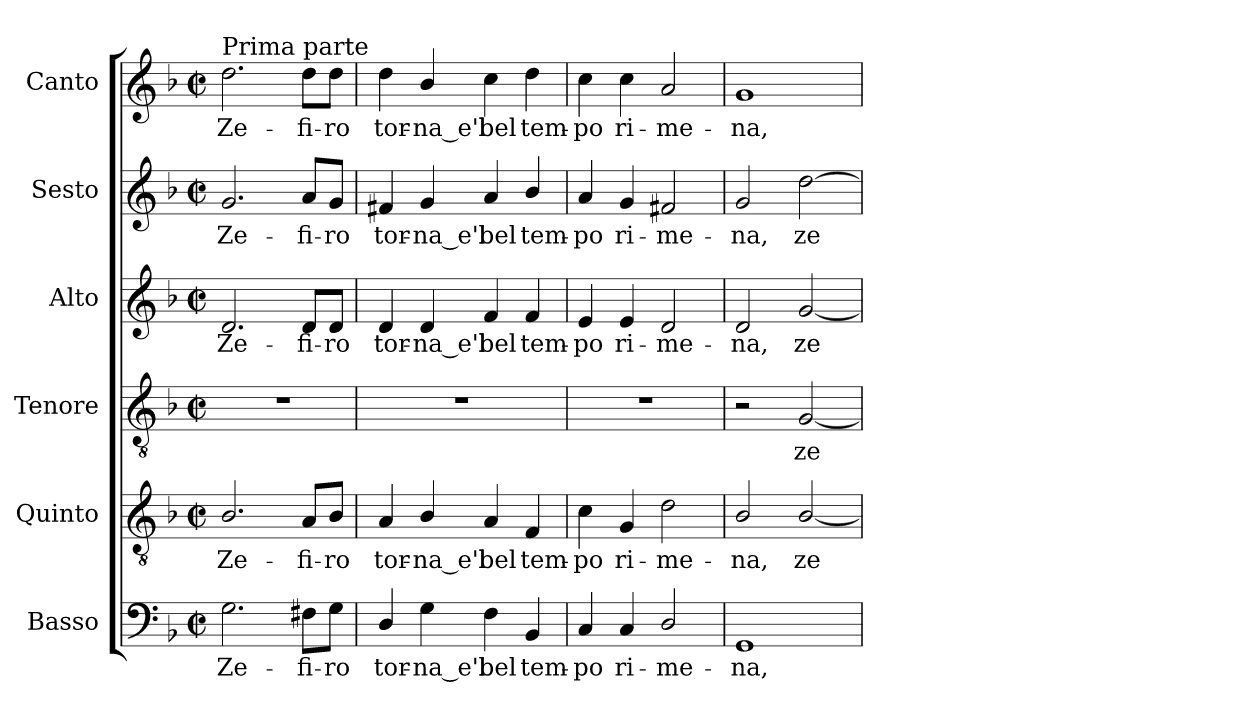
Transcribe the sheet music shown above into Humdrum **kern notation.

**kern	**text	**kern	**text	**kern	**text	**kern	**text	**kern	**text	**kern	**text
*part6	*part6	*part5	*part5	*part4	*part4	*part3	*part3	*part2	*part2	*part1	*part1
*staff6	*staff6	*staff5	*staff5	*staff4	*staff4	*staff3	*staff3	*staff2	*staff2	*staff1	*staff1
*I"Basso	*	*I"Quinto	*	*I"Tenore	*	*I"Alto	*	*I"Sesto	*	*I"Canto	*
*I'B.	*	*I'T.	*	*I'T.	*	*I'A.	*	*I'S.	*	*	*
!!LO:PB:g=z
*clefF4	*	*clefGv2	*	*clefGv2	*	*clefG2	*	*clefG2	*	*clefG2	*
*	*	*ITrd7c12	*	*ITrd7c12	*	*	*	*	*	*	*
*k[b-]	*	*k[b-]	*	*k[b-]	*	*k[b-]	*	*k[b-]	*	*k[b-]	*
*F:	*	*F:	*	*F:	*	*F:	*	*F:	*	*F:	*
*M2/2	*	*M2/2	*	*M2/2	*	*M2/2	*	*M2/2	*	*M2/2	*
*met(c|)	*	*met(c|)	*	*met(c|)	*	*met(c|)	*	*met(c|)	*	*met(c|)	*
=1	=1	=1	=1	=1	=1	=1	=1	=1	=1	=1	=1
!	!LO:LY:b:color=#000000	!	!	!	!	!	!	!	!	!	!
!	!	!	!LO:LY:b:color=#000000	!	!	!	!	!	!	!	!
!	!	!	!	!	!	!	!LO:LY:b:color=#000000	!	!	!	!
!	!	!	!	!	!	!	!	!	!LO:LY:b:color=#000000	!	!
!	!	!	!	!	!	!	!	!	!	!LO:TX:a:t=Prima parte	!
!	!	!	!	!	!	!	!	!	!	!	!LO:LY:b:color=#000000
2.Gi\	Ze-	2.BB-i/	Ze-	1r	.	2.di/	Ze-	2.gi/	Ze-	2.ddi\	Ze-
!	!LO:LY:b:color=#000000	!	!	!	!	!	!	!	!	!	!
!	!	!	!LO:LY:b:color=#000000	!	!	!	!	!	!	!	!
!	!	!	!	!	!	!	!LO:LY:b:color=#000000	!	!	!	!
!	!	!	!	!	!	!	!	!	!LO:LY:b:color=#000000	!	!
!	!	!	!	!	!	!	!	!	!	!	!LO:LY:b:color=#000000
8F#Xi\L	-fi-	8AAi/L	-fi-	.	.	8di/L	-fi-	8ai/L	-fi-	8ddi\L	-fi-
!	!LO:LY:b:color=#000000	!	!	!	!	!	!	!	!	!	!
!	!	!	!LO:LY:b:color=#000000	!	!	!	!	!	!	!	!
!	!	!	!	!	!	!	!LO:LY:b:color=#000000	!	!	!	!
!	!	!	!	!	!	!	!	!	!LO:LY:b:color=#000000	!	!
!	!	!	!	!	!	!	!	!	!	!	!LO:LY:b:color=#000000
8Gi\J	-ro	8BB-i/J	-ro	.	.	8di/J	-ro	8gi/J	-ro	8ddi\J	-ro
=2	=2	=2	=2	=2	=2	=2	=2	=2	=2	=2	=2
!	!LO:LY:b:color=#000000	!	!	!	!	!	!	!	!	!	!
!	!	!	!LO:LY:b:color=#000000	!	!	!	!	!	!	!	!
!	!	!	!	!	!	!	!LO:LY:b:color=#000000	!	!	!	!
!	!	!	!	!	!	!	!	!	!LO:LY:b:color=#000000	!	!
!	!	!	!	!	!	!	!	!	!	!	!LO:LY:b:color=#000000
4Di/	tor-	4AAi/	tor-	1r	.	4di/	tor-	4f#Xi/	tor-	4ddi\	tor-
!	!LO:LY:b:color=#000000	!	!	!	!	!	!	!	!	!	!
!	!	!	!LO:LY:b:color=#000000	!	!	!	!	!	!	!	!
!	!	!	!	!	!	!	!LO:LY:b:color=#000000	!	!	!	!
!	!	!	!	!	!	!	!	!	!LO:LY:b:color=#000000	!	!
!	!	!	!	!	!	!	!	!	!	!	!LO:LY:b:color=#000000
4Gi\	-na_e'l	4BB-i/	-na_e'l	.	.	4di/	-na_e'l	4gi/	-na_e'l	4b-i/	-na_e'l
!	!LO:LY:b:color=#000000	!	!	!	!	!	!	!	!	!	!
!	!	!	!LO:LY:b:color=#000000	!	!	!	!	!	!	!	!
!	!	!	!	!	!	!	!LO:LY:b:color=#000000	!	!	!	!
!	!	!	!	!	!	!	!	!	!LO:LY:b:color=#000000	!	!
!	!	!	!	!	!	!	!	!	!	!	!LO:LY:b:color=#000000
4Fi\	bel	4AAi/	bel	.	.	4fi/	bel	4ai/	bel	4cci\	bel
!	!LO:LY:b:color=#000000	!	!	!	!	!	!	!	!	!	!
!	!	!	!LO:LY:b:color=#000000	!	!	!	!	!	!	!	!
!	!	!	!	!	!	!	!LO:LY:b:color=#000000	!	!	!	!
!	!	!	!	!	!	!	!	!	!LO:LY:b:color=#000000	!	!
!	!	!	!	!	!	!	!	!	!	!	!LO:LY:b:color=#000000
4BB-i/	tem-	4FFi/	tem-	.	.	4fi/	tem-	4b-i/	tem-	4ddi\	tem-
=3	=3	=3	=3	=3	=3	=3	=3	=3	=3	=3	=3
!	!LO:LY:b:color=#000000	!	!	!	!	!	!	!	!	!	!
!	!	!	!LO:LY:b:color=#000000	!	!	!	!	!	!	!	!
!	!	!	!	!	!	!	!LO:LY:b:color=#000000	!	!	!	!
!	!	!	!	!	!	!	!	!	!LO:LY:b:color=#000000	!	!
!	!	!	!	!	!	!	!	!	!	!	!LO:LY:b:color=#000000
4Ci/	-po	4Ci\	-po	1r	.	4ei/	-po	4ai/	-po	4cci\	-po
!	!LO:LY:b:color=#000000	!	!	!	!	!	!	!	!	!	!
!	!	!	!LO:LY:b:color=#000000	!	!	!	!	!	!	!	!
!	!	!	!	!	!	!	!LO:LY:b:color=#000000	!	!	!	!
!	!	!	!	!	!	!	!	!	!LO:LY:b:color=#000000	!	!
!	!	!	!	!	!	!	!	!	!	!	!LO:LY:b:color=#000000
4Ci/	ri-	4GGi/	ri-	.	.	4ei/	ri-	4gi/	ri-	4cci\	ri-
!	!LO:LY:b:color=#000000	!	!	!	!	!	!	!	!	!	!
!	!	!	!LO:LY:b:color=#000000	!	!	!	!	!	!	!	!
!	!	!	!	!	!	!	!LO:LY:b:color=#000000	!	!	!	!
!	!	!	!	!	!	!	!	!	!LO:LY:b:color=#000000	!	!
!	!	!	!	!	!	!	!	!	!	!	!LO:LY:b:color=#000000
2Di/	-me-	2Di\	-me-	.	.	2di/	-me-	2f#Xi/	-me-	2ai/	-me-
=4	=4	=4	=4	=4	=4	=4	=4	=4	=4	=4	=4
!	!LO:LY:b:color=#000000	!	!	!	!	!	!	!	!	!	!
!	!	!	!LO:LY:b:color=#000000	!	!	!	!	!	!	!	!
!	!	!	!	!	!	!	!LO:LY:b:color=#000000	!	!	!	!
!	!	!	!	!	!	!	!	!	!LO:LY:b:color=#000000	!	!
!	!	!	!	!	!	!	!	!	!	!	!LO:LY:b:color=#000000
1GGi	-na,	2BB-i/	-na,	2r	.	2di/	-na,	2gi/	-na,	1gi	-na,
!	!	!	!LO:LY:b:color=#000000	!	!	!	!	!	!	!	!
!	!	!	!	!	!LO:LY:b:color=#000000	!	!	!	!	!	!
!	!	!	!	!	!	!	!LO:LY:b:color=#000000	!	!	!	!
!	!	!	!	!	!	!	!	!	!LO:LY:b:color=#000000	!	!
.	.	[2BB-i/	ze-	[2GGi/	ze-	[2gi/	ze-	[2ddi\	ze-	.	.
=	=	=	=	=	=	=	=	=	=	=	=
*-	*-	*-	*-	*-	*-	*-	*-	*-	*-	*-	*-
